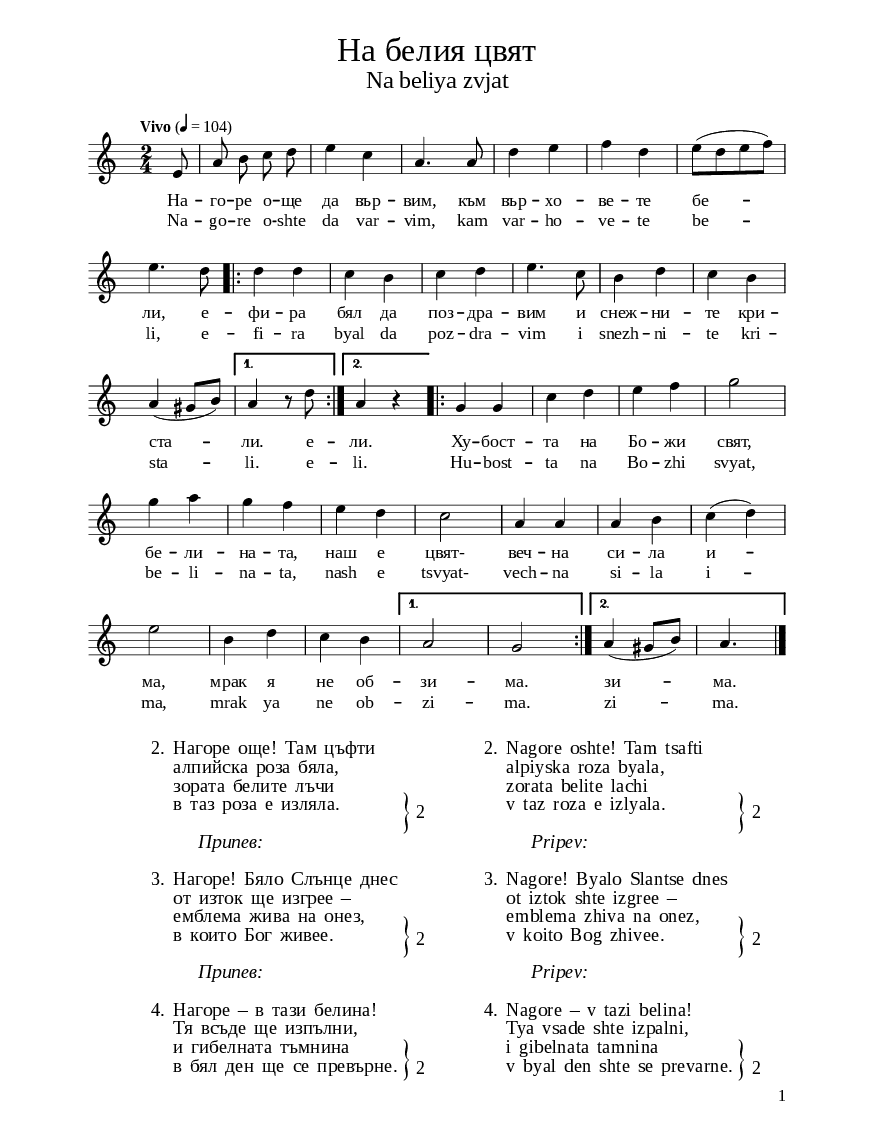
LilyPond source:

\version "2.24.0"

% include paper part and global functions
\include "include/globals.ily"

"rightBraces058" = \markup {
  \column {
    % repeat braces
    \translate #'(0 . -5.7 )
    \right-brace #20

    \translate #'(0 . -9.9 )
    \right-brace #20

    \translate #'(0 . -9.9 )
    \right-brace #20

  }
  \column {
    % repeat numbers
    \translate #'(0 . -6.2 )
    2
    \translate #'(0 . -12.2 )
    2

    \translate #'(0 . -12.4 )
    2

  }
}

"rightBraces059" = \markup {
  \column {
    % repeat braces
    \translate #'(0 . -8.3 )
    \right-brace #20


  }
  \column {
    % repeat numbers
    \translate #'(0 . -9.2 )
    2
  }
}

\bookpart {
  \include "include/bookpart-paper.ily"
  \score {
    \include "include/score-layout.ily"

    \new Voice \absolute {
      \clef treble
      \key c \major
      \time 2/4
      \tempoFunc "Vivo" 4 "104"

      \autoBeamOff
      \partial 8

      e'8 | a'8  b'8 c''8 d''8 | e''4 c''4 | a'4. a'8 | d''4 e''4 | f''4 d''4 | e''8 ([ d''8 e''8 f''8 ]) | \break
      e''4. d''8 \repeat volta 2 {
        | d''4 d''4 |  c''4 b'4 |  c''4 d''4 |  e''4. c''8 |  b'4 d''4 | c''4 b'4 | \break
        a'4 ( gis'8 [b'8]) |
      } \alternative { { a'4 r8 d''8 } {  a'4 r4 } }
      \repeat volta 2 {
        | g'4 g'4 | c''4 d''4 | e''4 f''4 | g''2\break
        | g''4 a''4 |  g''4 f''4 |  e''4 d''4 |  c''2 | a'4 a'4 | a'4 b'4 | c''4 ( d''4 ) | \break
        e''2 | b'4 d''4| c''4 b'4 |
      } \alternative { { a'2 | g'2  }  {   a'4 (gis'8[b'8])  | a'4. \bar "|." \break } }
    }

    \addlyrics {
      На -- го -- ре о -- ще да вър -- вим, към вър -- хо -- ве -- те бе --
      ли, е -- фи -- ра бял да поз -- дра -- вим и снеж -- ни -- те кри --
      ста -- ли. е -- ли. Ху -- бост -- та на Бо -- жи свят,
      бе -- ли -- на -- та, наш е цвят-  веч -- на си -- ла и --
      ма, мрак я не об -- зи -- ма. зи -- ма.
    }

    \addlyrics {
      Na -- go -- re o -- shte da var -- vim, kam var -- ho -- ve -- te be --
      li, e -- fi -- ra byal da poz -- dra -- vim i snezh -- ni -- te kri --
      sta -- li. e -- li. Hu -- bost -- ta na Bo -- zhi svyat,
      be -- li -- na -- ta, nash e tsvyat-  vech -- na si -- la i --
      ma, mrak ya ne ob -- zi -- ma. zi -- ma.
    }

    \header {
      title = \titleFunc "На белия цвят" "Na beliya zvjat"
    }

    \midi{}

  } % score


  \markup \fontsize #+1.7 {
    \hspace #6
    \override #'(baseline-skip . 1.8)
    \column {

      \line {   2. Нагоре още! Там цъфти }
      \line {   "   " алпийска роза бяла, }
      \line {   "   " зората белите лъчи }
      \line {   "   " в таз роза е изляла. }
      \line { " " }

      \line { "        " \italic {Припев: } }
      \line { " " }


      \line {  3. Нагоре! Бяло Слънце днес }

      \line {   "   "от изток ще изгрее  – }

      \line {   "   "емблема жива на онез,}

      \line {   "   "в които Бог живее.}
      \line { " " }

      \line { "        " \italic {Припев: } }
      \line { " " }
      \line {   4. Нагоре – в тази белина!}

      \line {   "   "Тя всъде ще изпълни,}

      \line {   "   "и гибелната тъмнина}

      \line {   "   "в бял ден ще се превърне.}


    }    \"rightBraces058"

    \hspace #5
    \override #'(baseline-skip . 1.8)
    \column {

      \line {   2. Nagore oshte! Tam tsafti }
      \line {   "   " alpiyska roza byala, }
      \line {   "   " zorata belite lachi }
      \line {   "   " v taz roza e izlyala. }
      \line { " " }

      \line { "        " \italic {Pripev: } }
      \line { " " }


      \line {  3. Nagore! Byalo Slantse dnes }

      \line {   "   "ot iztok shte izgree  – }

      \line {   "   "emblema zhiva na onez,}

      \line {   "   "v koito Bog zhivee.}
      \line { " " }

      \line { "        " \italic {Pripev: } }
      \line { " " }


      \line {   4. Nagore – v tazi belina!}

      \line {   "   "Tya vsade shte izpalni,}

      \line {   "   "i gibelnata tamnina}

      \line {   "   "v byal den shte se prevarne.}


    } \"rightBraces058" %column
  } % markup

  \pageBreak


  \markup \fontsize #+1.7 {
    \hspace #6
    \override #'(baseline-skip . 1.8)
    \column {




      \line { "        " \italic {Припев: } }
      \line { " " }


      \line {   5. Земята ще разхубавим,}

      \line {   "   "на Рай ще я направим;}

      \line {   "   "Небето ще развеселим}

      \line {   "   "и Бога ще прославим.}
      \line { " " }
      \line { "        " \italic {Припев: } }
    }      \"rightBraces059"

    \hspace #5
    \override #'(baseline-skip . 1.8)
    \column {




      \line { "        " \italic {Pripev: } }

      \line { " " }

      \line {   5. Zemyata shte razhubavim,}

      \line {   "   "na Ray shte ya napravim;}

      \line {   "   "Nebeto shte razveselim}

      \line {   "   "i Boga shte proslavim.}
      \line { " " }

      \line { "        " \italic {Pripev: } }
    }    \"rightBraces059"
  } % markup

  % include foreign translation(s) of the song
  \markup \empty-two
  \version "2.24.1"

\markup \fill-line { \fontsize #deTitleFontSize "An die weiße Farbe" }
\markup \null
\markup \null
\markup \fontsize #deCoupletFontSize {
  \hspace #15
  \override #`(baseline-skip . ,deCoupletBaselineSkip)

  \column {
    \line { 1. Hinauf, steigen wir immer weiter}

    \line { "   "zu den weißen Gipfeln,}

    \line { "   "grüßen wir den weißen Äther}

    \line { "   "und die Schneekristalle.}

    \line { " " }

    \line { "      " \italic { Refrain }:}
    \line { "      "Die Schönheit der göttlichen Welt,}

    \line { "      "das Weiße, unsere Farbe  –}

    \line { "      "hat ewige Kraft,}

    \line { "      "die Finsternis ergreift sie nicht.}
    \line { " " }
    \line { 2. Hinauf immer weiter! Dort blüht }

    \line { "   "die weiße Alpenrose,}

    \line { "   "die Morgenröte ergoss  }

    \line { "   "  die weiße Farbe in diese Rose. }

    \line { " " }

    \line { "      " \italic { Refrain } ... }

    \line { " " }

    \line { 3. Hinauf! Eine weiße Sonne wird heute}

    \line { "   " von Osten aufgehen  –}

    \line { "   " das lebendige Emblem für jene,}

    \line { "   " in denen Gott lebt.}

    \line { " " }

    \line { "      " \italic { Refrain } ... }

    \line { " " }

    \line { 4. Hinauf – in dieses Weiß!}

    \line { "   " Es wird alles ausfüllen}

    \line { "   " und die tödliche Dunkelheit}

    \line { "   " in weißen Tag verwandeln.}

    \line { " " }

    \line { "      " \italic { Refrain } ... }

    \line { " " }
    \line { 5. Wir werden die Erde verschönern,}

    \line { "   " wir werden sie zum Paradies machen;}

    \line { "   " wir werden den Himmel erfreuen}

    \line { "   " und Gott lobpreisen. }

    \line { " " }

    \line { "      " \italic { Refrain } ... }


  }

}


} % bookpart
